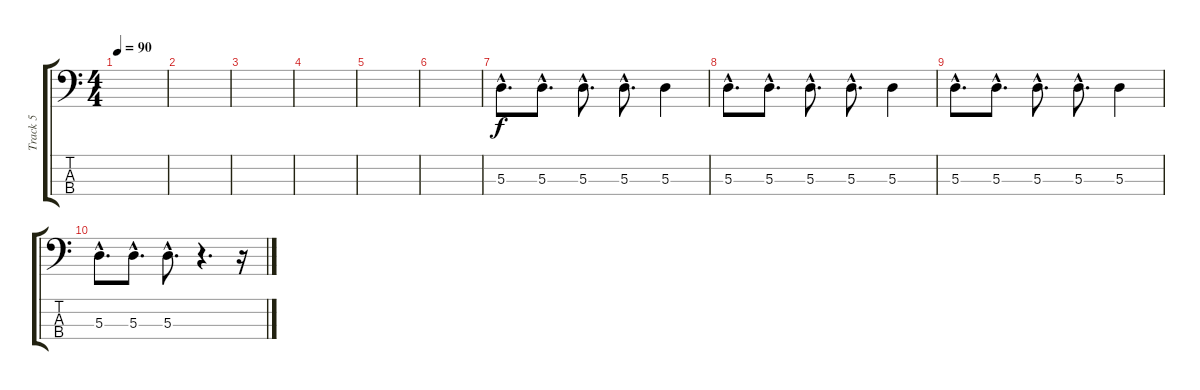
\track ("Track 5" "Track 5") {instrument electricbasspick}
\staff {score tabs}
\tuning (G2 D2 A1 E1) {hide}
\ts (4 4)
\tempo 90
\clef f4
\ks c
|
|
|
|
|
|
5.3{hac}.8{d} 5.3{hac}.8{d} 5.3{hac}.8{d} 5.3{hac}.8{d} 5.3.4 |
5.3{hac}.8{d} 5.3{hac}.8{d} 5.3{hac}.8{d} 5.3{hac}.8{d} 5.3.4 |
5.3{hac}.8{d} 5.3{hac}.8{d} 5.3{hac}.8{d} 5.3{hac}.8{d} 5.3.4 |
5.3{hac}.8{d} 5.3{hac}.8{d} 5.3{hac}.8{d} r.4{d} r.16
